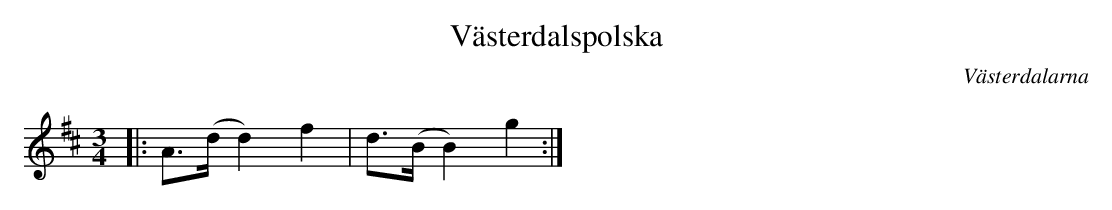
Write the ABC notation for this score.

X:1
T:Västerdalspolska
O:Västerdalarna
M:3/4
L:1/8
K:D
|: A>(d d2) f2 | d>(B B2) g2 :|
